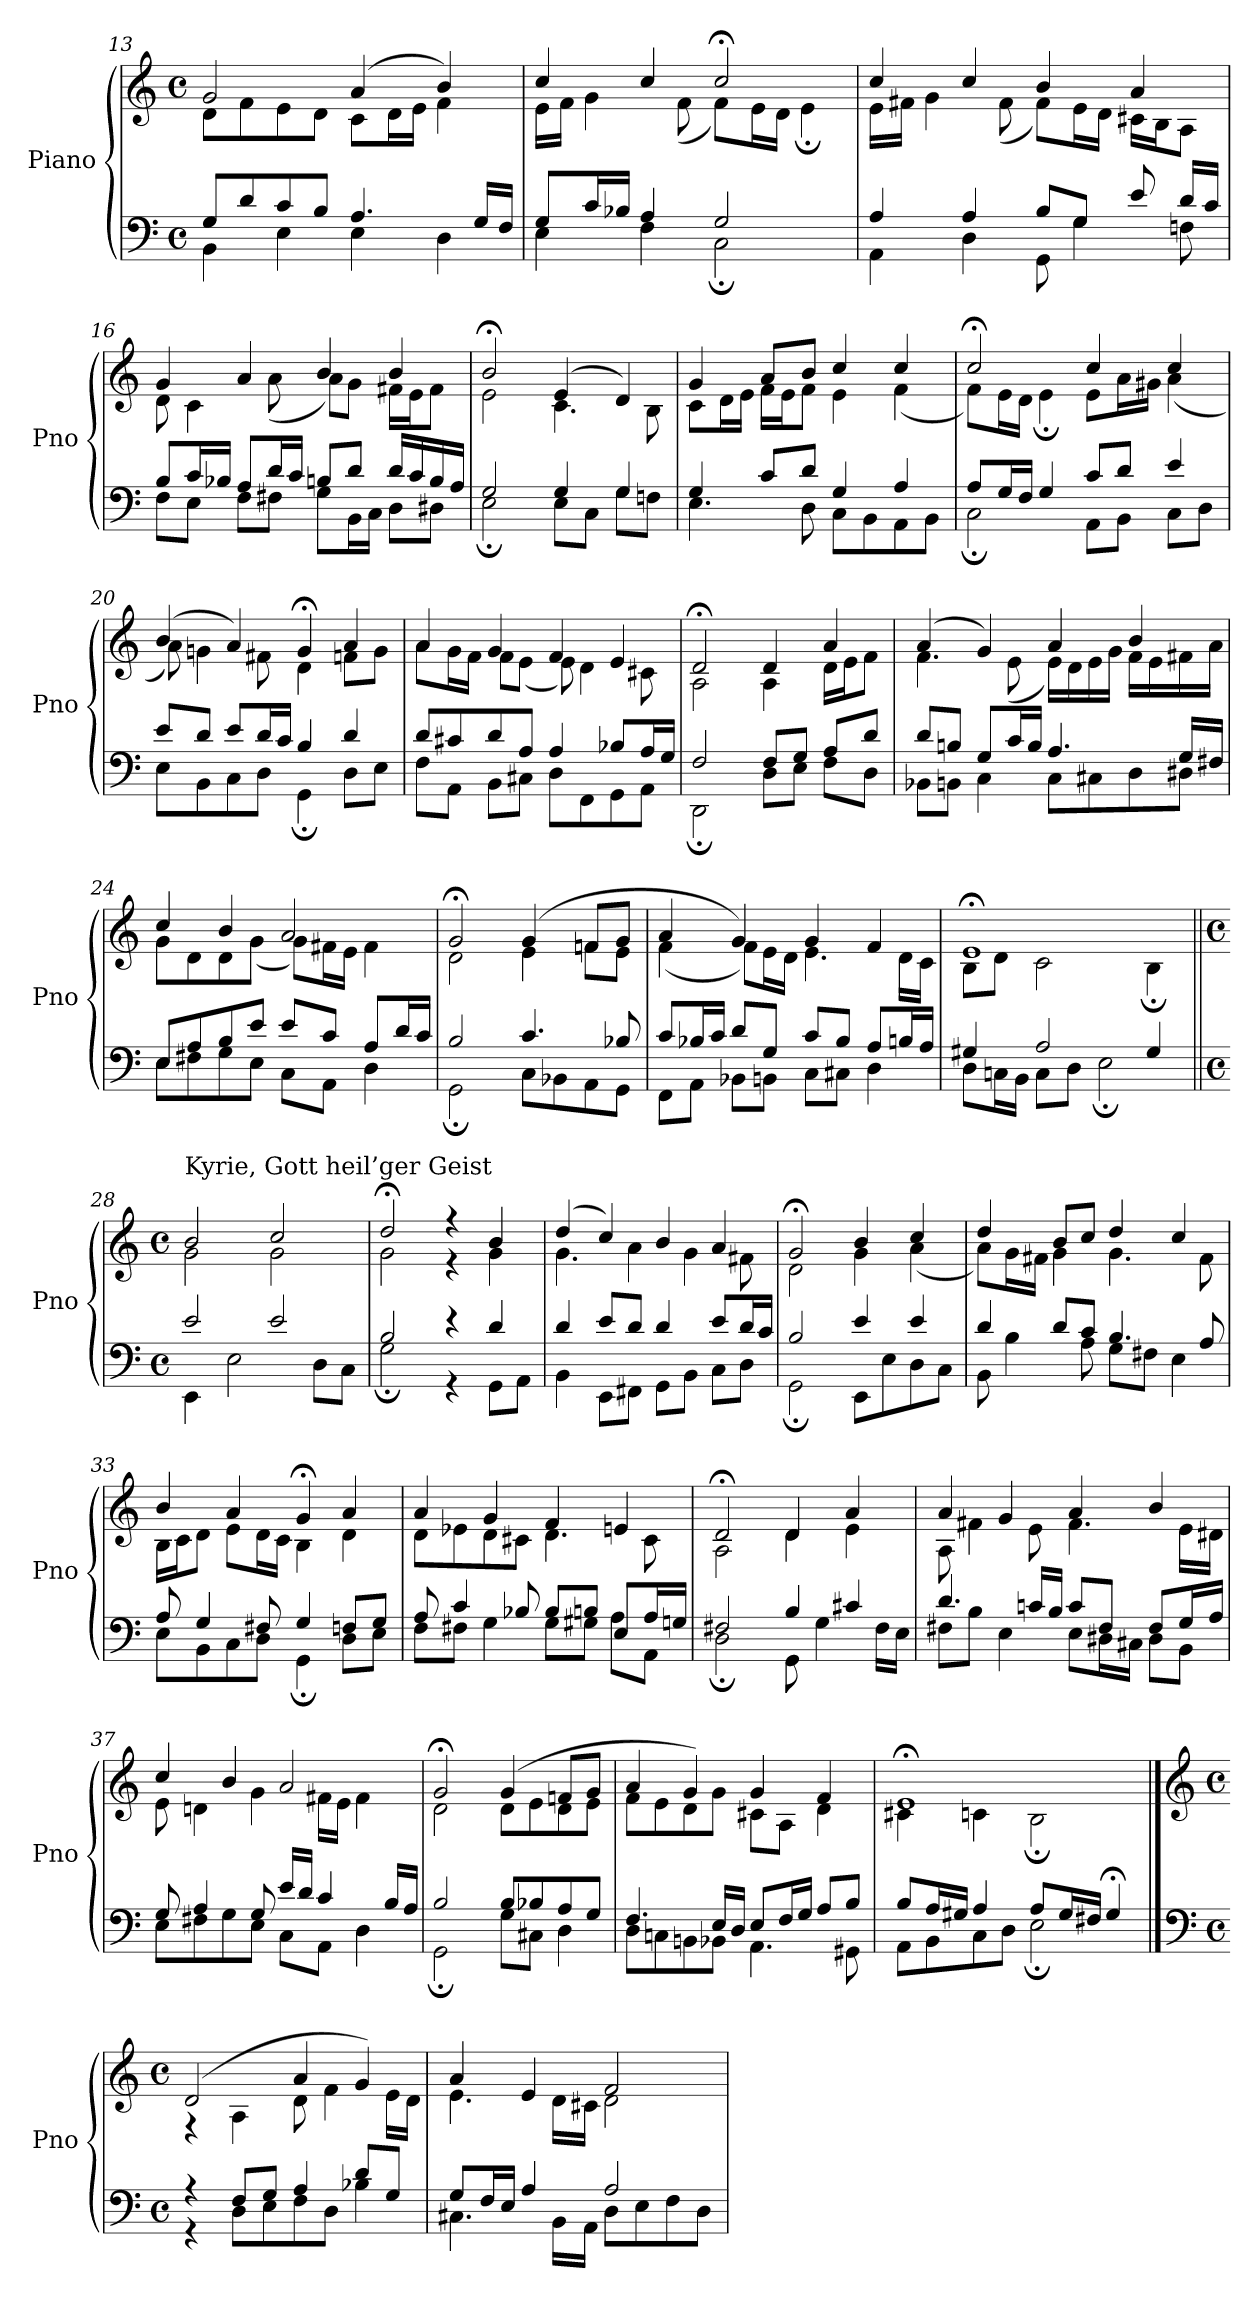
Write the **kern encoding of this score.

**kern	**kern
*part1	*part1
*staff2	*staff1
*I"Piano	*
*I'Pno	*
*clefF4	*clefG2
*k[]	*k[]
*M4/4	*M4/4
*met(c)	*met(c)
=13	=13
*^	*^
8G/L	4BB\	2g/	8d\L
8d/	.	.	8f\
8c/	4E\	.	8e\
8B/J	.	.	8d\J
4.A/	4E\	(>4a/	8c\L
.	.	.	16d\L
.	.	.	16e\JJ
.	4D\	4b/)	4f\
16G/LL	.	.	.
16F/JJ	.	.	.
=14	=14	=14	=14
8G/L	4E\	4cc/	16e\LL
.	.	.	16f\JJ
16c/L	.	.	4g\
16B-X/JJ	.	.	.
4A/	4F\	4cc/	.
.	.	.	(<8f\
2G/	2C;\	2cc;</	8f\L)
.	.	.	16e\L
.	.	.	16d\JJ
.	.	.	4e;\
=15	=15	=15	=15
4A/	4AA\	4cc/	16e\LL
.	.	.	16f#X\JJ
.	.	.	4g\
4A/	4D\	4cc/	.
.	.	.	(<8f#\
8B/L	8GG\	4b/	8f#\L)
8G/J	4G\	.	16e\L
.	.	.	16d\JJ
8e/	.	4a/	16c#X\LL
.	.	.	16B\J
16d/LL	8Fn\	.	8A\J
16c/JJ	.	.	.
=16	=16	=16	=16
8B/L	8F\L	4g/	8d\
16c/L	8E\J	.	4c\
16B-X/JJ	.	.	.
8A/L	8F\L	4a/	.
16d/L	8F#X\J	.	(<8a\
16c/JJ	.	.	.
8Bn/L	8G\L	4b/	8a\L)
8d/J	16BB\L	.	8g\J
.	16C\JJ	.	.
16d/LL	8D\L	4b/	16f#X\LL
16c/	.	.	16e\J
16B/	8D#X\J	.	8f#\J
16A/JJ	.	.	.
=17	=17	=17	=17
2G/	2E;\	2b;</	2e\
4G/	8E\L	(>4e/	4.c\
.	8C\J	.	.
4G/	8G\L	4d/)	.
.	8Fn\J	.	8B\
=18	=18	=18	=18
4G/	4.E\	4g/	8c\L
.	.	.	16d\L
.	.	.	16e\JJ
8c/L	.	8a/L	16f\LL
.	.	.	16e\J
8d/J	8D\	8b/J	8f\J
4G/	8C\L	4cc/	4e\
.	8BB\	.	.
4A/	8AA\	4cc/	(<4f\
.	8BB\J	.	.
=19	=19	=19	=19
8A/L	2C;\	2cc;</	8f\L)
16G/L	.	.	16e\L
16F/JJ	.	.	16d\JJ
4G/	.	.	4e;\
8c/L	8AA\L	4cc/	8e\L
8d/J	8BB\J	.	16a\L
.	.	.	16g#X\JJ
4e/	8C\L	4cc/	(<4a\
.	8D\J	.	.
=20	=20	=20	=20
8e/L	8E\L	(>4b/	8a\)
8d/J	8BB\	.	4gn\
8e/L	8C\	4a/)	.
16d/L	8D\J	.	8f#X\
16c/JJ	.	.	.
4B/	4GG;\	4g;</	4d\
4d/	8D\L	4a/	8fn\L
.	8E\J	.	8g\J
=21	=21	=21	=21
8d/L	8F\L	4a/	8a\L
8c#X/	8AA\J	.	16g\L
.	.	.	16f\JJ
8d/	8BB\L	4g/	8f\L
8A/J	8C#X\J	.	(<8e\J
4A/	8D\L	4f/	8e\)
.	8FF\	.	4d\
8B-X/L	8GG\	4e/	.
16A/L	8AA\J	.	8c#X\
16G/JJ	.	.	.
=22	=22	=22	=22
2F/	2DD;\	2d;</	2A\
8F/L	8D\L	4d/	4A\
8G/J	8E\J	.	.
8A/L	8F\L	4a/	16d\LL
.	.	.	16e\J
8d/J	8D\J	.	8f\J
=23	=23	=23	=23
8d/L	8BB-X\L	(>4a/	4.f\
8Bn/J	8BBn\J	.	.
8G/L	4C\	4g/)	.
16c/L	.	.	(<8e\
16B/JJ	.	.	.
4.A/	8C\L	4a/	16e\LL)
.	.	.	16d\
.	8C#X\	.	16e\
.	.	.	16g\JJ
.	8D\	4b/	16f\LL
.	.	.	16e\
16G/LL	8D#X\J	.	16f#X\
16F#X/JJ	.	.	16a\JJ
=24	=24	=24	=24
8E/L	8E\L	4cc/	8g\L
8A/	8F#X\	.	8d\
8B/	8G\	4b/	8d\
8e/J	8E\J	.	(<8g\J
8e/L	8C\L	2a/	8g\L)
8c/J	8AA\J	.	16f#X\L
.	.	.	16e\JJ
8A/L	4D\	.	4f#\
16d/L	.	.	.
16c/JJ	.	.	.
=25	=25	=25	=25
2B/	2GG;\	2g;</	2d\
4.c/	8C\L	(>4g/	4e\
.	8BB-X\	.	.
.	8AA\	8fn/L	8fn\L
8B-X/	8GG\J	8g/J	8e\J
=26	=26	=26	=26
8c/L	8FF\L	4a/	(<4f\
16B-X/L	8AA\J	.	.
16c/JJ	.	.	.
8d/L	8BB-X\L	4g/)	8f\L)
8G/J	8BBn\J	.	16e\L
.	.	.	16d\JJ
8c/L	8C\L	4g/	4.e\
8B-/J	8C#X\J	.	.
8A/L	4D\	4f/	.
16Bn/L	.	.	16d\LL
16A/JJ	.	.	16c\JJ
=27	=27	=27	=27
4G#X/	8D\L	1e;<	8B\L
.	16Cn\L	.	8d\J
.	16BB\JJ	.	.
2A/	8C\L	.	2c\
.	8D\J	.	.
.	2E;\	.	.
4G#/	.	.	4B;\
=28||	=28||	=28||	=28||
*M4/4	*	*M4/4	*
*met(c)	*	*met(c)	*
!	!	!LO:TX:a:t=Kyrie, Gott heil’ger Geist	!
2e/	4EE\	2b/	2g\
.	2E\	.	.
2e/	.	2cc/	2g\
.	8D\L	.	.
.	8C\J	.	.
=29	=29	=29	=29
2B/	2G;\	2dd;</	2g\
4r	4r	4r	4r
4d/	8GG\L	4b/	4g\
.	8AA\J	.	.
=30	=30	=30	=30
4d/	4BB\	(>4dd/	4.g\
8e/L	8EE\L	4cc/)	.
8d/J	8FF#X\J	.	4a\
4d/	8GG\L	4b/	.
.	8BB\J	.	4g\
8e/L	8C\L	4a/	.
16d/L	8D\J	.	8f#X\
16c/JJ	.	.	.
=31	=31	=31	=31
2B/	2GG;\	2g;</	2d\
4e/	8EE\L	4b/	4g\
.	8E\	.	.
4e/	8D\	4cc/	(<4a\
.	8C\J	.	.
=32	=32	=32	=32
4d/	8BB\	4dd/	8a\L)
.	4B\	.	16g\L
.	.	.	16f#X\JJ
8d/L	.	8b/L	4g\
8c/J	8A\	8cc/J	.
4.B/	8G\L	4dd/	4.g\
.	8F#X\J	.	.
.	4E\	4cc/	.
8A/	.	.	8f#\
=33	=33	=33	=33
8A/	8E\L	4b/	16B\LL
.	.	.	16c\J
4G/	8BB\	.	8d\J
.	8C\	4a/	8e\L
8F#X/	8D\J	.	16d\L
.	.	.	16c\JJ
4G/	4GG;\	4g;</	4B\
8Fn/L	8D\L	4a/	4d\
8G/J	8E\J	.	.
=34	=34	=34	=34
8A/	8F\L	4a/	8d\L
4c/	8F#X\J	.	8e-X\
.	4G\	4g/	8d\
8B-X/	.	.	8c#X\J
8B-/L	8G\L	4f/	4.d\
8Bn/J	8G#X\J	.	.
8E/L	8A\L	4en/	.
16A/L	8AA\J	.	8c#\
16Gn/JJ	.	.	.
=35	=35	=35	=35
2F#X/	2D;\	2d;</	2A\
4B/	8GG\	4d/	4d\
.	4G\	.	.
4c#X/	.	4a/	4e\
.	16F#\LL	.	.
.	16E\JJ	.	.
=36	=36	=36	=36
4.d/	8F#X\L	4a/	8A\
.	8B\J	.	4f#X\
.	4E\	4g/	.
16cn/LL	.	.	8e\
16B/JJ	.	.	.
8c/L	8E\L	4a/	4.f#\
8F#/J	16D#X\L	.	.
.	16C#X\JJ	.	.
8F#/L	8D#\L	4b/	.
16G/L	8BB\J	.	16e\LL
16A/JJ	.	.	16d#X\JJ
=37	=37	=37	=37
8G/	8E\L	4cc/	8e\
4A/	8F#X\	.	4dn\
.	8G\	4b/	.
8G/	8E\J	.	4g\
16e/LL	8C\L	2a/	.
16d/JJ	.	.	.
4c/	8AA\J	.	16f#X\LL
.	.	.	16e\JJ
.	4D\	.	4f#\
16B/LL	.	.	.
16A/JJ	.	.	.
=38	=38	=38	=38
2B/	2GG;\	2g;</	2d\
8B/L	8G\L	(>4g/	8d\L
8B-X/	8C#X\J	.	8e\
8A/	4D\	8fn/L	8d\
8G/J	.	8g/J	8e\J
=39	=39	=39	=39
4.F/	8D\L	4a/	8f\L
.	8Cn\	.	8e\
.	8BBn\	4g/)	8d\
16E/LL	8BB-X\J	.	8g\J
16D/JJ	.	.	.
8E/L	4.AA\	4g/	8c#X\L
16F/L	.	.	8A\J
16G/JJ	.	.	.
8A/L	.	4f/	4d\
8B/J	8GG#X\	.	.
=40	=40	=40	=40
8B/L	8AA\L	1e;<	4c#X\
16A/L	8BB\	.	.
16G#X/JJ	.	.	.
4A/	8C\	.	4cn\
.	8D\J	.	.
8A/L	2E;\	.	2B;\
16G#/L	.	.	.
16F#X/JJ	.	.	.
4G#;</	.	.	.
==1	==1	==1	==1
*clefF4	*	*clefG2	*
*M4/4	*	*M4/4	*
*met(c)	*	*met(c)	*
4r	4r	(>2d/	4r
8F/L	8D\L	.	4A\
8G/J	8E\	.	.
4A/	8F\	4a/	8d\
.	8D\J	.	4f\
8d/L	4B-X\	4g/)	.
8G/J	.	.	16e\LL
.	.	.	16d\JJ
=2	=2	=2	=2
8G/L	4.C#X\	4a/	4.e\
16F/L	.	.	.
16E/JJ	.	.	.
4A/	.	4e/	.
.	16BB\LL	.	16d\LL
.	16AA\JJ	.	16c#X\JJ
2A/	8D\L	2f/	2d\
.	8E\	.	.
.	8F\	.	.
.	8D\J	.	.
*v	*v	*	*
*	*v	*v
=	=
*-	*-
